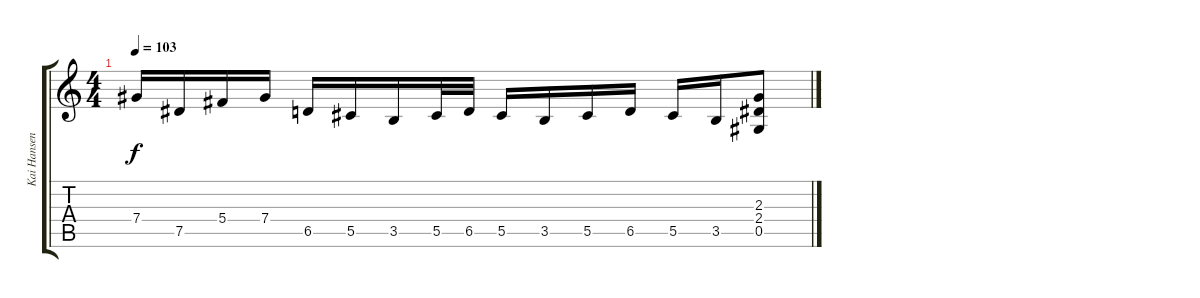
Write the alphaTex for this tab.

\track ("Kai Hansen - Guitar" "Kai Hansen") {instrument overdrivenguitar}
\staff {score tabs}
\tuning (Eb4 Bb3 Gb3 Db3 Ab2 Eb2) {hide}
\ts (4 4)
\tempo 103
\clef g2
\ks c
7.4{t}.16{dy f} 7.5.16 5.4.16 7.4.16 6.5.16 5.5.16 3.5.16 5.5.32 6.5.32 5.5.16 3.5.16 5.5.16 6.5.16 5.5.16 3.5.16 (2.3 2.4 0.5).8
